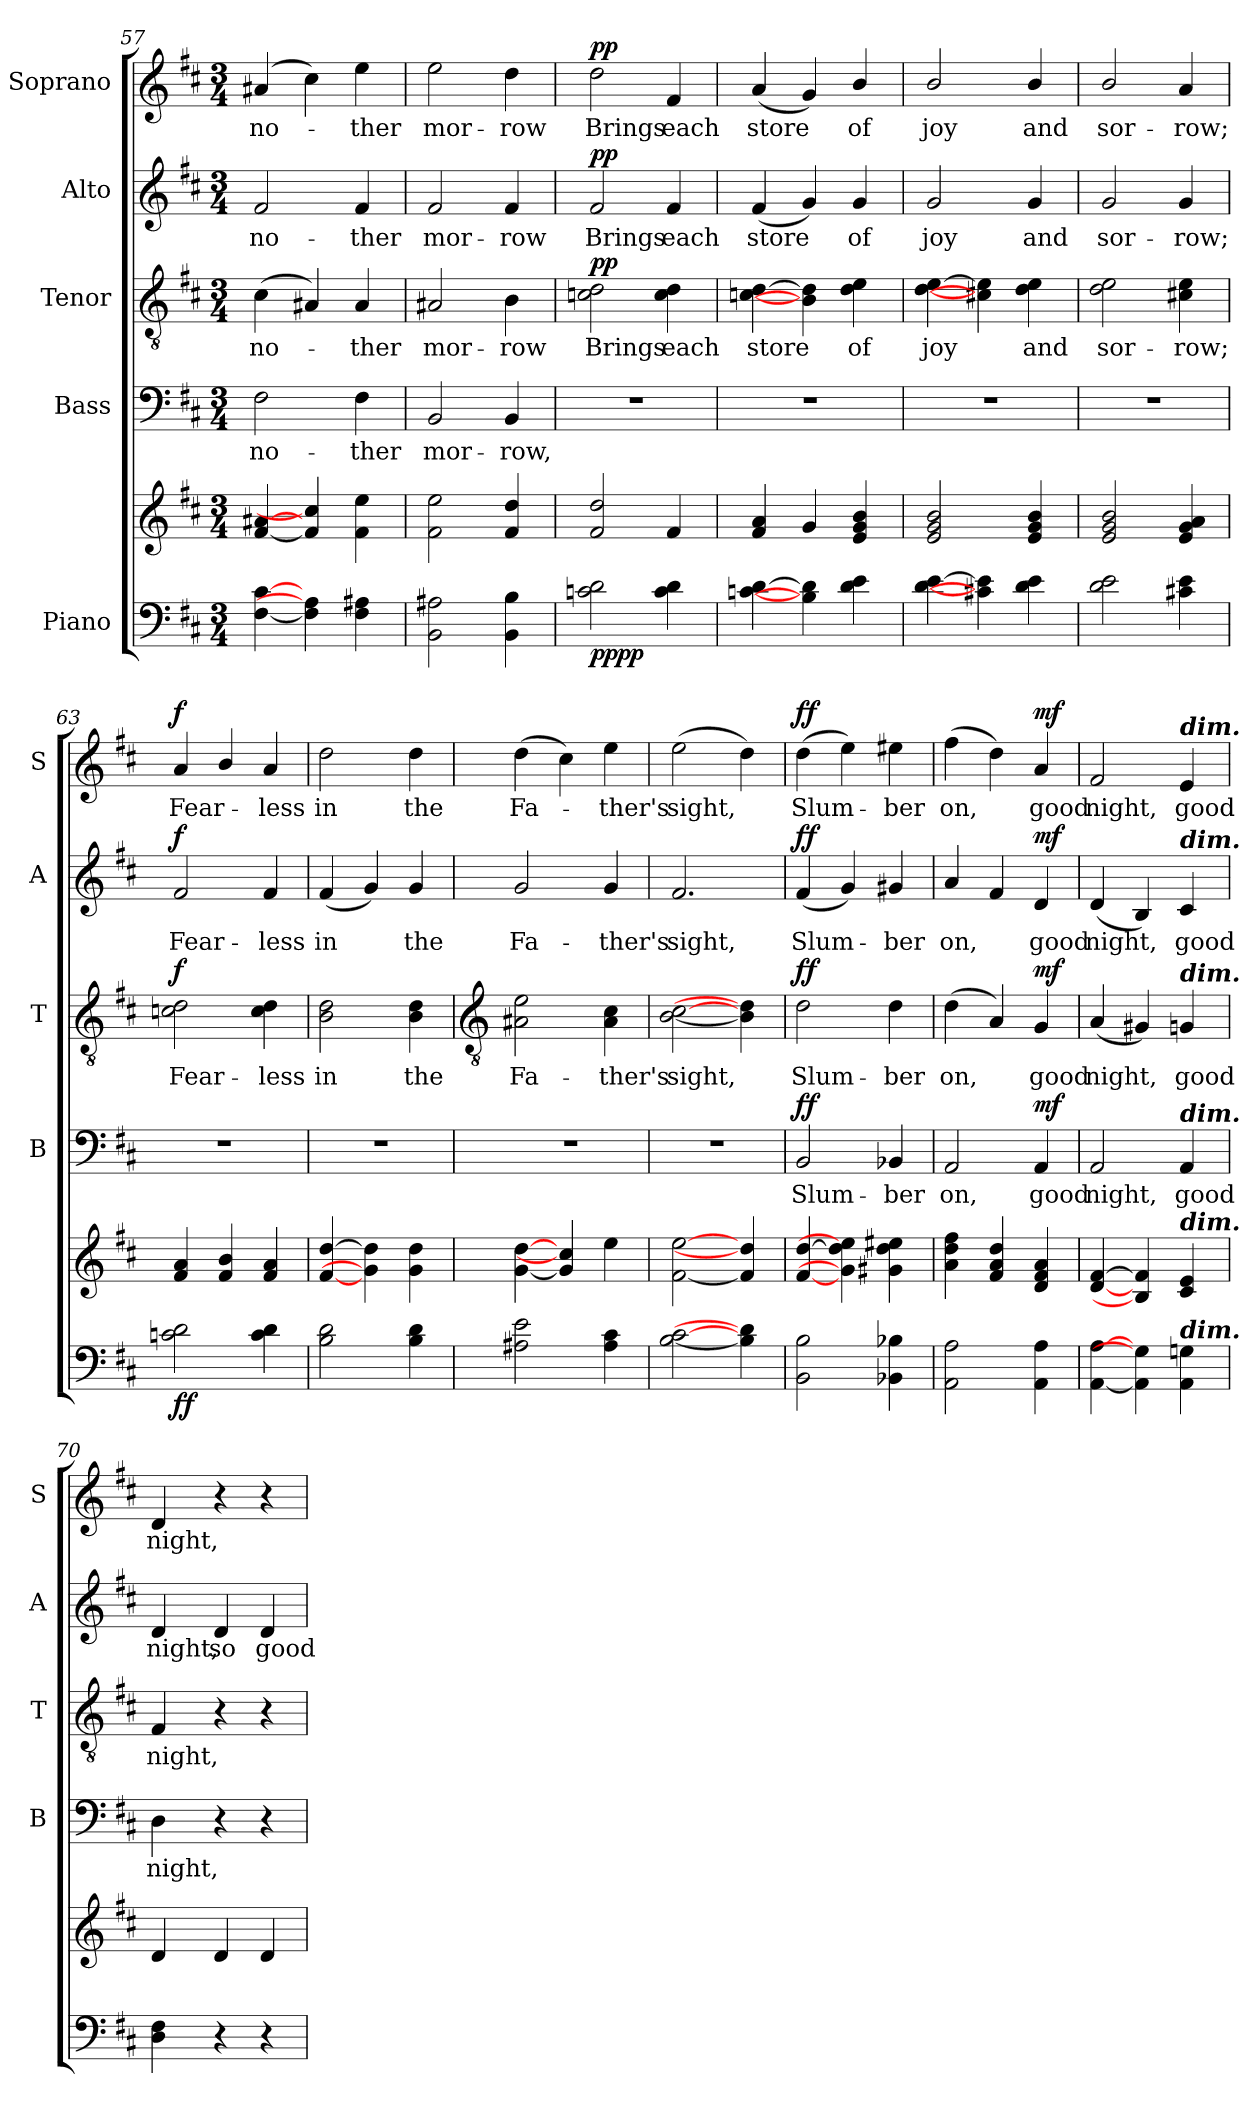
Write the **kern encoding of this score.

**kern	**kern	**dynam	**kern	**text	**dynam	**kern	**text	**dynam	**kern	**text	**dynam	**kern	**text	**dynam
*part5	*part5	*part5	*part4	*part4	*part4	*part3	*part3	*part3	*part2	*part2	*part2	*part1	*part1	*part1
*staff6	*staff5	*staff5/6	*staff4	*staff4	*staff4	*staff3	*staff3	*staff3	*staff2	*staff2	*staff2	*staff1	*staff1	*staff1
*I"Piano	*	*	*I"Bass	*	*	*I"Tenor	*	*	*I"Alto	*	*	*I"Soprano	*	*
*	*	*	*I'B	*	*	*I'T	*	*	*I'A	*	*	*I'S	*	*
!!LO:LB:g=z
*clefF4	*clefG2	*	*clefF4	*	*	*clefGv2	*	*	*clefG2	*	*	*clefG2	*	*
*k[f#c#]	*k[f#c#]	*	*k[f#c#]	*	*	*k[f#c#]	*	*	*k[f#c#]	*	*	*k[f#c#]	*	*
*D:	*D:	*	*D:	*	*	*D:	*	*	*D:	*	*	*D:	*	*
*M3/4	*M3/4	*	*M3/4	*	*	*M3/4	*	*	*M3/4	*	*	*M3/4	*	*
=57	=57	=57	=57	=57	=57	=57	=57	=57	=57	=57	=57	=57	=57	=57
!	!	!	!	!LO:LY:b	!	!	!LO:LY:b	!	!	!LO:LY:b	!	!	!LO:LY:b	!
[4F# [4c#	[4f# [4a#X	.	2F#	-no-	.	(<4c#	-no-	.	2f#	-no-	.	(<4a#X	-no-	.
4F#] 4A#]	4f#] 4cc#]	.	.	.	.	4A#X)	.	.	.	.	.	4cc#)	.	.
!	!	!	!	!LO:LY:b	!	!	!LO:LY:b	!	!	!LO:LY:b	!	!	!LO:LY:b	!
4F# 4A#	4f# 4ee	.	4F#	-ther	.	4A#	ther	.	4f#	-ther	.	4ee	ther	.
=58	=58	=58	=58	=58	=58	=58	=58	=58	=58	=58	=58	=58	=58	=58
!	!	!	!	!LO:LY:b	!	!	!LO:LY:b	!	!	!LO:LY:b	!	!	!LO:LY:b	!
2BB 2A#X	2f# 2ee	.	2BB	mor-	.	2A#X	mor-	.	2f#	mor-	.	2ee	mor-	.
!	!	!	!	!LO:LY:b	!	!	!LO:LY:b	!	!	!LO:LY:b	!	!	!LO:LY:b	!
4BB 4B	4f# 4dd	.	4BB	-row,	.	4B	-row	.	4f#	-row	.	4dd	-row	.
=59	=59	=59	=59	=59	=59	=59	=59	=59	=59	=59	=59	=59	=59	=59
!	!	!LO:DY:b=2	!LO:N:vis=1	!	!	!	!LO:LY:b	!	!	!LO:LY:b	!	!	!LO:LY:b	!
!	!	!LO:DY:n=1:b	!	!	!	!	!	!LO:DY:b	!	!	!LO:DY:b	!	!	!LO:DY:b
2cn\ 2d\	2f# 2dd	pp pp	2.r	.	.	2cn 2d	Brings	pp	2f#	Brings	pp	2dd	Brings	pp
!	!	!	!	!	!	!	!LO:LY:b	!	!	!LO:LY:b	!	!	!LO:LY:b	!
4c 4d	4f#	.	.	.	.	4c 4d	each	.	4f#	each	.	4f#	each	.
=60	=60	=60	=60	=60	=60	=60	=60	=60	=60	=60	=60	=60	=60	=60
!	!	!	!LO:N:vis=1	!	!	!	!LO:LY:b	!	!	!LO:LY:b	!	!	!LO:LY:b	!
[4cn [4d	4f# 4a	.	2.r	.	.	[4cn [4d	store	.	(<4f#	store	.	(<4a	store	.
4B] 4d]	4g	.	.	.	.	4B] 4d]	.	.	4g)	.	.	4g)	.	.
!	!	!	!	!	!	!	!LO:LY:b	!	!	!LO:LY:b	!	!	!LO:LY:b	!
4d 4e	4e/ 4g/ 4b/	.	.	.	.	4d 4e	of	.	4g	of	.	4b/	of	.
=61	=61	=61	=61	=61	=61	=61	=61	=61	=61	=61	=61	=61	=61	=61
!	!	!	!LO:N:vis=1	!	!	!	!LO:LY:b	!	!	!LO:LY:b	!	!	!LO:LY:b	!
[4d [4e	2e/ 2g/ 2b/	.	2.r	.	.	[4d [4e	joy	.	2g	joy	.	2b/	joy	.
4c#X] 4e]	.	.	.	.	.	4c#X] 4e]	.	.	.	.	.	.	.	.
!	!	!	!	!	!	!	!LO:LY:b	!	!	!LO:LY:b	!	!	!LO:LY:b	!
4d 4e	4e/ 4g/ 4b/	.	.	.	.	4d 4e	and	.	4g	and	.	4b/	and	.
=62	=62	=62	=62	=62	=62	=62	=62	=62	=62	=62	=62	=62	=62	=62
!	!	!	!LO:N:vis=1	!	!	!	!LO:LY:b	!	!	!LO:LY:b	!	!	!LO:LY:b	!
2d 2e	2e/ 2g/ 2b/	.	2.r	.	.	2d 2e	sor-	.	2g	sor-	.	2b/	sor-	.
!	!	!	!	!	!	!	!LO:LY:b	!	!	!LO:LY:b	!	!	!LO:LY:b	!
4c#X 4e	4e 4g 4a	.	.	.	.	4c#X 4e	-row;	.	4g	-row;	.	4a	-row;	.
=63	=63	=63	=63	=63	=63	=63	=63	=63	=63	=63	=63	=63	=63	=63
!	!	!LO:DY:b=2	!LO:N:vis=1	!	!	!	!LO:LY:b	!	!	!LO:LY:b	!	!	!LO:LY:b	!
!	!	!LO:DY:n=1:b	!	!	!	!	!	!LO:DY:b	!	!	!LO:DY:b	!	!	!LO:DY:b
2cn 2d	4f# 4a	f f	2.r	.	.	2cn 2d	Fear-	f	2f#	Fear-	f	4a	Fear-	f
.	4f#/ 4b/	.	.	.	.	.	.	.	.	.	.	4b/	.	.
!	!	!	!	!	!	!	!LO:LY:b	!	!	!LO:LY:b	!	!	!LO:LY:b	!
4c 4d	4f# 4a	.	.	.	.	4c 4d	-less	.	4f#	-less	.	4a	less	.
=64	=64	=64	=64	=64	=64	=64	=64	=64	=64	=64	=64	=64	=64	=64
!	!	!	!LO:N:vis=1	!	!	!	!LO:LY:b	!	!	!LO:LY:b	!	!	!LO:LY:b	!
2B 2d	[4f#/ [4dd/	.	2.r	.	.	2B 2d	in	.	(<4f#	in	.	2dd	in	.
.	4g] 4dd]	.	.	.	.	.	.	.	4g)	.	.	.	.	.
!	!	!	!	!	!	!	!LO:LY:b	!	!	!LO:LY:b	!	!	!LO:LY:b	!
4B 4d	4g 4dd	.	.	.	.	4B 4d	the	.	4g	the	.	4dd	the	.
!!LO:LB:g=z
=65	=65	=65	=65	=65	=65	=65	=65	=65	=65	=65	=65	=65	=65	=65
*	*	*	*	*	*	*clefGv2	*	*	*	*	*	*	*	*
!	!	!	!LO:N:vis=1	!	!	!	!LO:LY:b	!	!	!LO:LY:b	!	!	!LO:LY:b	!
2A#X 2e	[4g [4dd	.	2.r	.	.	2A#X 2e	Fa-	.	2g	Fa-	.	(>4dd	Fa-	.
.	4g] 4cc#]	.	.	.	.	.	.	.	.	.	.	4cc#)	.	.
!	!	!	!	!	!	!	!LO:LY:b	!	!	!LO:LY:b	!	!	!LO:LY:b	!
4A# 4c#	4ee	.	.	.	.	4A# 4c#	-ther's	.	4g	-ther's	.	4ee	ther's	.
=66	=66	=66	=66	=66	=66	=66	=66	=66	=66	=66	=66	=66	=66	=66
!	!	!	!LO:N:vis=1	!	!	!	!LO:LY:b	!	!	!LO:LY:b	!	!	!LO:LY:b	!
[2B [2c#	[2f# [2ee	.	2.r	.	.	[2B [2c#	sight,	.	2.f#	sight,	.	(>2ee	sight,	.
4B] 4d]	4f#] 4dd]	.	.	.	.	4B] 4d]	.	.	.	.	.	4dd)	.	.
=67	=67	=67	=67	=67	=67	=67	=67	=67	=67	=67	=67	=67	=67	=67
!	!	!LO:DY:b=2	!	!LO:LY:b	!	!	!LO:LY:b	!	!	!LO:LY:b	!	!	!LO:LY:b	!
!	!	!LO:DY:n=1:b=2	!	!	!	!	!	!	!	!	!	!	!	!
!	!	!LO:DY:n=2:b	!	!	!LO:DY:b	!	!	!LO:DY:b	!	!	!LO:DY:b	!	!	!LO:DY:b
2BB\ 2B\	[4f# [4dd	p ff ff	2BB	Slum-	ff	2d\	Slum-	ff	(<4f#	Slum-	ff	(>4dd	Slum-	ff
.	4g] 4dd] 4ee]	.	.	.	.	.	.	.	4g)	.	.	4ee)	.	.
!	!	!	!	!LO:LY:b	!	!	!LO:LY:b	!	!	!LO:LY:b	!	!	!LO:LY:b	!
4BB-X 4B-X	4g#X 4dd 4ee#X	.	4BB-X	-ber	.	4d	-ber	.	4g#X	ber	.	4ee#X	ber	.
=68	=68	=68	=68	=68	=68	=68	=68	=68	=68	=68	=68	=68	=68	=68
!	!	!	!	!LO:LY:b	!	!	!LO:LY:b	!	!	!LO:LY:b	!	!	!LO:LY:b	!
2AA 2A	4a 4dd 4ff#	.	2AA	on,	.	(<4d	on,	.	4a	on,	.	(>4ff#	on,	.
.	4f# 4a 4dd	.	.	.	.	4A/)	.	.	4f#	.	.	4dd)	.	.
!	!	!LO:DY:b=2	!	!LO:LY:b	!	!	!LO:LY:b	!	!	!LO:LY:b	!	!	!LO:LY:b	!
!	!	!LO:DY:n=1:b	!	!	!LO:DY:b	!	!	!LO:DY:b	!	!	!LO:DY:b	!	!	!LO:DY:b
4AA 4A	4d 4f# 4a	mf mf	4AA	good	mf	4G	good	mf	4d	good	mf	4a	good	mf
=69	=69	=69	=69	=69	=69	=69	=69	=69	=69	=69	=69	=69	=69	=69
!	!	!	!	!LO:LY:b	!	!	!LO:LY:b	!	!	!LO:LY:b	!	!	!LO:LY:b	!
[4AA [4A	[4d [4f#	.	2AA	night,	.	(<4A	night,	.	(<4d	night,	.	2f#	night,	.
4AA] 4G#]	4B] 4f#]	.	.	.	.	4G#X)	.	.	4B)	.	.	.	.	.
!	!	!	!	!	!	!	!	!	!	!	!	!LO:TX:a:Bi:t=dim.	!	!
!	!	!	!	!	!	!	!	!	!LO:TX:a:Bi:t=dim.	!	!	!	!	!
!	!	!	!	!	!	!LO:TX:a:Bi:t=dim.	!	!	!	!	!	!	!	!
!	!	!	!LO:TX:a:Bi:t=dim.	!	!	!	!	!	!	!	!	!	!	!
!	!LO:TX:a:Bi:t=dim.	!	!	!	!	!	!	!	!	!	!	!	!	!
!LO:TX:a:Bi:t=dim.	!	!	!	!	!	!	!	!	!	!	!	!	!	!
!	!	!	!	!LO:LY:b	!	!	!LO:LY:b	!	!	!LO:LY:b	!	!	!LO:LY:b	!
4AA 4Gn	4c# 4e	.	4AA	good	.	4Gn	good	.	4c#	good	.	4e	good	.
=70	=70	=70	=70	=70	=70	=70	=70	=70	=70	=70	=70	=70	=70	=70
!	!	!	!	!LO:LY:b	!	!	!LO:LY:b	!	!	!LO:LY:b	!	!	!LO:LY:b	!
4D 4F#	4d	.	4D	night,	.	4F#	night,	.	4d	night,	.	4d	night,	.
!	!	!	!	!	!	!	!	!	!	!LO:LY:b	!	!	!	!
4r	4d	.	4r	.	.	4r	.	.	4d	so	.	4r	.	.
!	!	!	!	!	!	!	!	!	!	!LO:LY:b	!	!	!	!
4r	4d	.	4r	.	.	4r	.	.	4d	good	.	4r	.	.
=	=	=	=	=	=	=	=	=	=	=	=	=	=	=
*-	*-	*-	*-	*-	*-	*-	*-	*-	*-	*-	*-	*-	*-	*-
